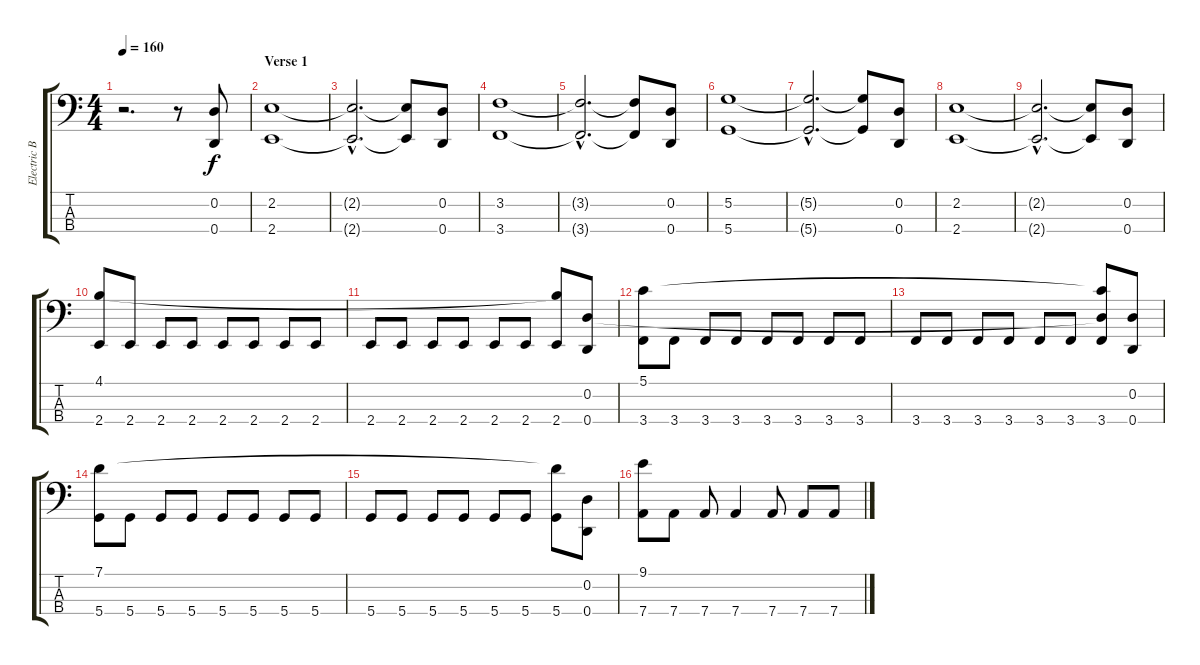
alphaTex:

\track ("Electric Bass (finger)" "Electric B") {instrument electricbassfinger}
\staff {score tabs}
\tuning (G2 D2 A1 D1) {hide}
\ts (4 4)
\tempo 160
\clef f4
\ks c
r.2{d dy f} r.8 (0.2 0.4).8 |
\section ("" "Verse 1")
(2.2 2.4).1 |
(2.2{hac t} 2.4{hac t}).2{d} (2.2{t} 2.4{t}).8 (0.2 0.4).8 |
(3.2 3.4).1 |
(3.2{hac t} 3.4{hac t}).2{d} (3.2{t} 3.4{t}).8 (0.2 0.4).8 |
(5.2 5.4).1 |
(5.2{hac t} 5.4{hac t}).2{d} (5.2{t} 5.4{t}).8 (0.2 0.4).8 |
(2.2 2.4).1 |
(2.2{hac t} 2.4{hac t}).2{d} (2.2{t} 2.4{t}).8 (0.2 0.4).8 |
(4.1 2.4).8 2.4.8 2.4.8 2.4.8 2.4.8 2.4.8 2.4.8 2.4.8 |
2.4.8 2.4.8 2.4.8 2.4.8 2.4.8 2.4.8 (4.1{t} 2.4).8 (0.2 0.4).8 |
(5.1 3.4).8 3.4.8 3.4.8 3.4.8 3.4.8 3.4.8 3.4.8 3.4.8 |
3.4.8 3.4.8 3.4.8 3.4.8 3.4.8 3.4.8 (5.1{t} 0.2{t} 3.4).8 (0.2 0.4).8 |
(7.1 5.4).8 5.4.8 5.4.8 5.4.8 5.4.8 5.4.8 5.4.8 5.4.8 |
5.4.8 5.4.8 5.4.8 5.4.8 5.4.8 5.4.8 (7.1{t} 5.4).8 (0.2 0.4).8 |
(9.1 7.4).8 7.4.8 7.4.8 7.4.4 7.4.8 7.4.8 7.4.8
